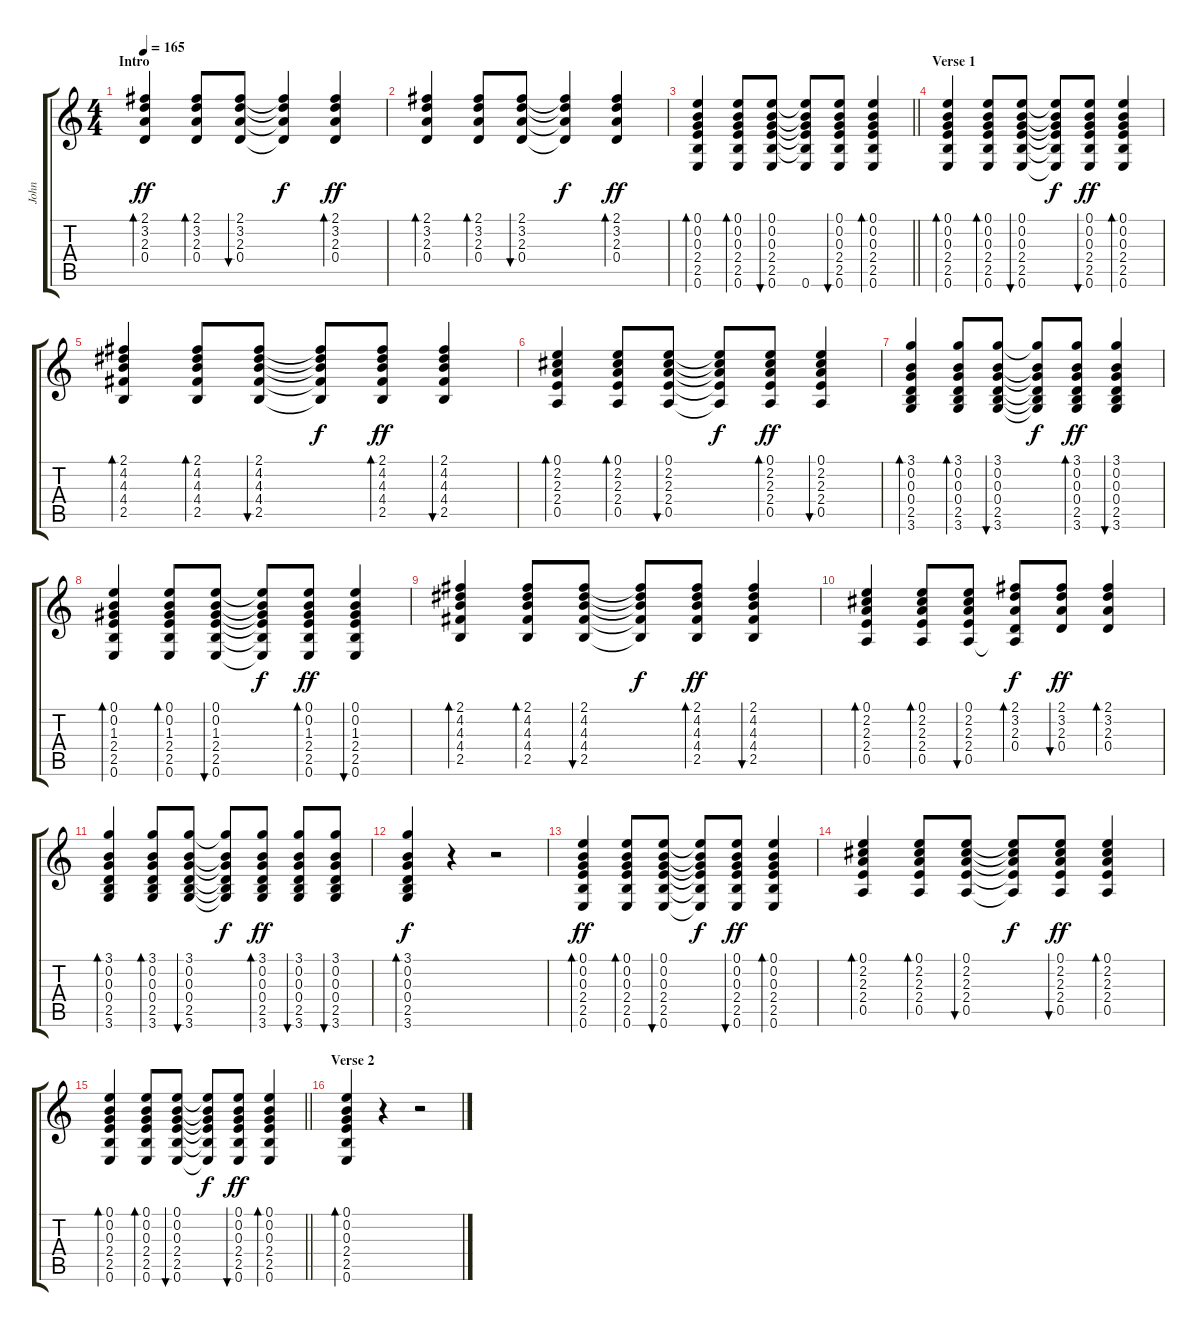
\track ("John" "John") {instrument acousticguitarsteel}
\staff {score tabs}
\tuning (E4 B3 G3 D3 A2 E2) {hide}
\ts (4 4)
\section ("" "Intro ")
\tempo 165
\clef g2
\ks c
(2.1 3.2 2.3 0.4).4{bd 60 dy ff instrument acousticguitarsteel} (2.1 3.2 2.3 0.4).8{bd 60} (2.1 3.2 2.3 0.4).8{bu 60} (2.1{t} 3.2{t} 2.3{t} 0.4{t}).4{dy f} (2.1 3.2 2.3 0.4).4{bd 60 dy ff} |
(2.1 3.2 2.3 0.4).4{bd 60} (2.1 3.2 2.3 0.4).8{bd 60} (2.1 3.2 2.3 0.4).8{bu 60} (2.1{t} 3.2{t} 2.3{t} 0.4{t}).4{dy f} (2.1 3.2 2.3 0.4).4{bd 60 dy ff} |
\barLineRight lightlight
(0.1 0.2 0.3 2.4 2.5 0.6).4{bd 60} (0.1 0.2 0.3 2.4 2.5 0.6).8{bd 60} (0.1 0.2 0.3 2.4 2.5 0.6).8{bu 60} (0.1{t} 0.2{t} 0.3{t} 2.4{t} 2.5{t} 0.6).8 (0.1 0.2 0.3 2.4 2.5 0.6).8{bu 60} (0.1 0.2 0.3 2.4 2.5 0.6).4{bd 60} |
\section ("" "Verse 1")
(0.1 0.2 0.3 2.4 2.5 0.6).4{bd 60} (0.1 0.2 0.3 2.4 2.5 0.6).8{bd 60} (0.1 0.2 0.3 2.4 2.5 0.6).8{bu 60} (0.1{t} 0.2{t} 0.3{t} 2.4{t} 2.5{t} 0.6{t}).8{dy f} (0.1 0.2 0.3 2.4 2.5 0.6).8{bu 60 dy ff} (0.1 0.2 0.3 2.4 2.5 0.6).4{bd 60} |
(2.1 4.2 4.3 4.4 2.5).4{bd 60} (2.1 4.2 4.3 4.4 2.5).8{bd 60} (2.1 4.2 4.3 4.4 2.5).8{bu 60} (2.1{t} 4.2{t} 4.3{t} 4.4{t} 2.5{t}).8{dy f} (2.1 4.2 4.3 4.4 2.5).8{bd 60 dy ff} (2.1 4.2 4.3 4.4 2.5).4{bu 60} |
(0.1 2.2 2.3 2.4 0.5).4{bd 60} (0.1 2.2 2.3 2.4 0.5).8{bd 60} (0.1 2.2 2.3 2.4 0.5).8{bu 60} (0.1{t} 2.2{t} 2.3{t} 2.4{t} 0.5{t}).8{dy f} (0.1 2.2 2.3 2.4 0.5).8{bd 60 dy ff} (0.1 2.2 2.3 2.4 0.5).4{bu 60} |
(3.1 0.2 0.3 0.4 2.5 3.6).4{bd 60} (3.1 0.2 0.3 0.4 2.5 3.6).8{bd 60} (3.1 0.2 0.3 0.4 2.5 3.6).8{bu 60} (3.1{t} 0.2{t} 0.3{t} 0.4{t} 2.5{t} 3.6{t}).8{dy f} (3.1 0.2 0.3 0.4 2.5 3.6).8{bd 60 dy ff} (3.1 0.2 0.3 0.4 2.5 3.6).4{bu 60} |
(0.1 0.2 1.3 2.4 2.5 0.6).4{bd 60} (0.1 0.2 1.3 2.4 2.5 0.6).8{bd 60} (0.1 0.2 1.3 2.4 2.5 0.6).8{bu 60} (0.1{t} 0.2{t} 1.3{t} 2.4{t} 2.5{t} 0.6{t}).8{dy f} (0.1 0.2 1.3 2.4 2.5 0.6).8{bd 60 dy ff} (0.1 0.2 1.3 2.4 2.5 0.6).4{bu 60} |
(2.1 4.2 4.3 4.4 2.5).4{bd 60} (2.1 4.2 4.3 4.4 2.5).8{bd 60} (2.1 4.2 4.3 4.4 2.5).8{bu 60} (2.1{t} 4.2{t} 4.3{t} 4.4{t} 2.5{t}).8{dy f} (2.1 4.2 4.3 4.4 2.5).8{bd 60 dy ff} (2.1 4.2 4.3 4.4 2.5).4{bu 60} |
(0.1 2.2 2.3 2.4 0.5).4{bd 60} (0.1 2.2 2.3 2.4 0.5).8{bd 60} (0.1 2.2 2.3 2.4 0.5).8{bu 60} (2.1 3.2 2.3 0.4 0.5{t}).8{bd 60 dy f} (2.1 3.2 2.3 0.4).8{bu 60 dy ff} (2.1 3.2 2.3 0.4).4{bd 60} |
(3.1 0.2 0.3 0.4 2.5 3.6).4{bd 60} (3.1 0.2 0.3 0.4 2.5 3.6).8{bd 60} (3.1 0.2 0.3 0.4 2.5 3.6).8{bu 60} (3.1{t} 0.2{t} 0.3{t} 0.4{t} 2.5{t} 3.6{t}).8{dy f} (3.1 0.2 0.3 0.4 2.5 3.6).8{bd 60 dy ff} (3.1 0.2 0.3 0.4 2.5 3.6).8{bu 60} (3.1 0.2 0.3 0.4 2.5 3.6).8{bu 60} |
(3.1 0.2 0.3 0.4 2.5 3.6).4{bd 60 dy f} r.4 r.2 |
(0.1 0.2 0.3 2.4 2.5 0.6).4{bd 60 dy ff} (0.1 0.2 0.3 2.4 2.5 0.6).8{bd 60} (0.1 0.2 0.3 2.4 2.5 0.6).8{bu 60} (0.1{t} 0.2{t} 0.3{t} 2.4{t} 2.5{t} 0.6{t}).8{dy f} (0.1 0.2 0.3 2.4 2.5 0.6).8{bu 60 dy ff} (0.1 0.2 0.3 2.4 2.5 0.6).4{bd 60} |
(0.1 2.2 2.3 2.4 0.5).4{bd 60} (0.1 2.2 2.3 2.4 0.5).8{bd 60} (0.1 2.2 2.3 2.4 0.5).8{bu 60} (0.1{t} 2.2{t} 2.3{t} 2.4{t} 0.5{t}).8{dy f} (0.1 2.2 2.3 2.4 0.5).8{bu 60 dy ff} (0.1 2.2 2.3 2.4 0.5).4{bd 60} |
\barLineRight lightlight
(0.1 0.2 0.3 2.4 2.5 0.6).4{bd 60} (0.1 0.2 0.3 2.4 2.5 0.6).8{bd 60} (0.1 0.2 0.3 2.4 2.5 0.6).8{bu 60} (0.1{t} 0.2{t} 0.3{t} 2.4{t} 2.5{t} 0.6{t}).8{dy f} (0.1 0.2 0.3 2.4 2.5 0.6).8{bu 60 dy ff} (0.1 0.2 0.3 2.4 2.5 0.6).4{bd 60} |
\section ("" "Verse 2")
(0.1 0.2 0.3 2.4 2.5 0.6).4{bd 60} r.4 r.2
